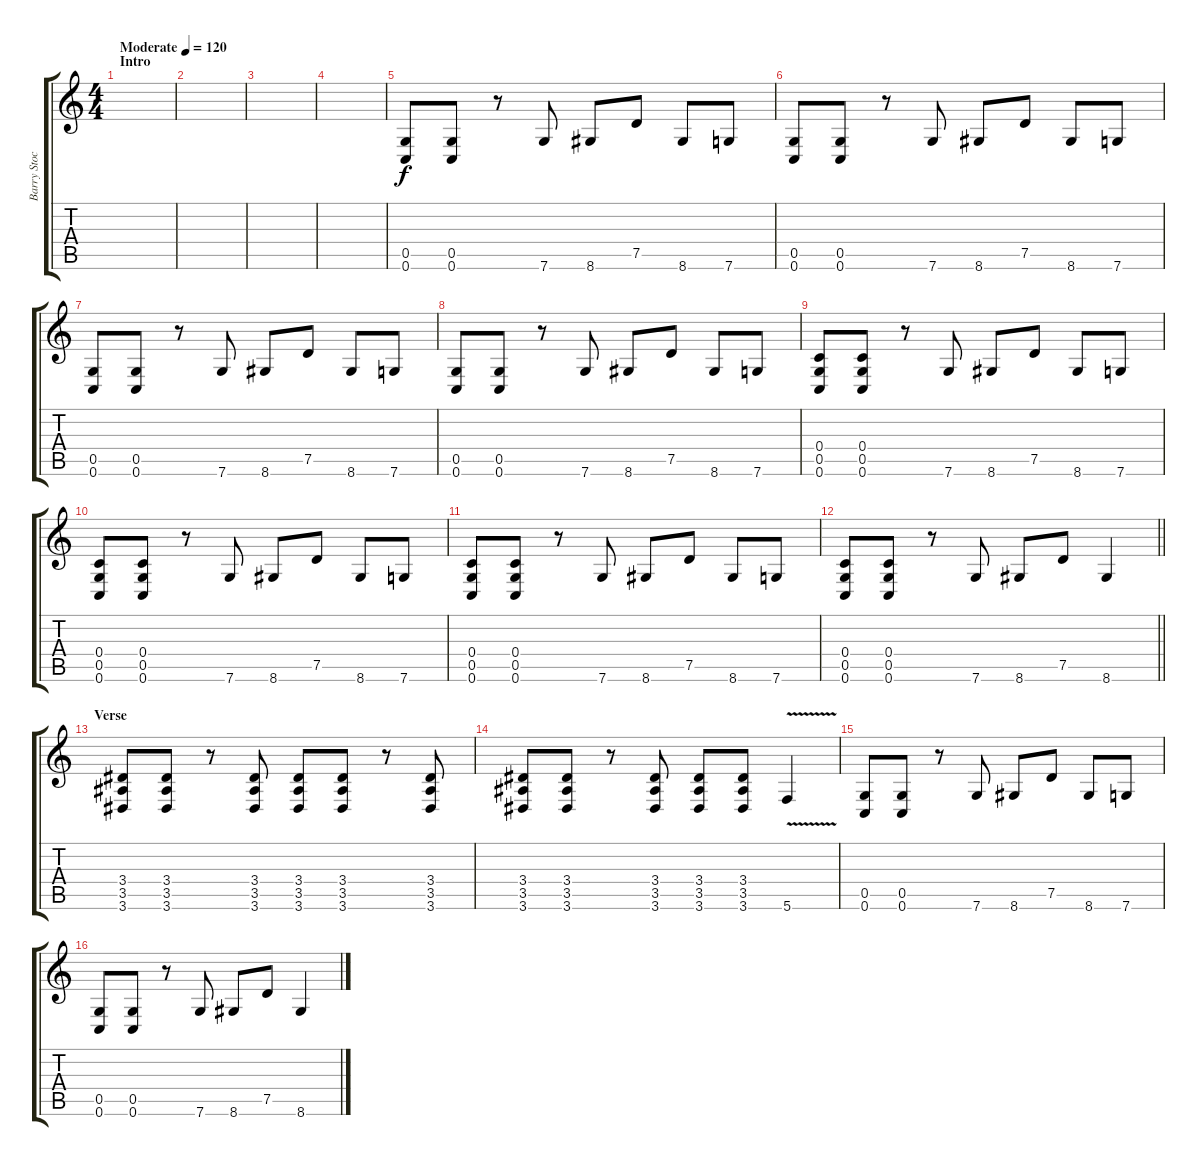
\track ("Barry Stock (Guitar 1)" "Barry Stoc") {instrument distortionguitar}
\staff {score tabs}
\tuning (D4 A3 F3 C3 G2 C2) {hide}
\ts (4 4)
\section ("" "Intro")
\tempo (120 "Moderate")
\clef g2
\ks c
|
|
|
|
(0.5 0.6).8 (0.5 0.6).8 r.8 7.6.8 8.6.8 7.5.8 8.6.8 7.6.8 |
(0.5 0.6).8 (0.5 0.6).8 r.8 7.6.8 8.6.8 7.5.8 8.6.8 7.6.8 |
(0.5 0.6).8 (0.5 0.6).8 r.8 7.6.8 8.6.8 7.5.8 8.6.8 7.6.8 |
(0.5 0.6).8 (0.5 0.6).8 r.8 7.6.8 8.6.8 7.5.8 8.6.8 7.6.8 |
(0.4 0.5 0.6).8 (0.4 0.5 0.6).8 r.8 7.6.8 8.6.8 7.5.8 8.6.8 7.6.8 |
(0.4 0.5 0.6).8 (0.4 0.5 0.6).8 r.8 7.6.8 8.6.8 7.5.8 8.6.8 7.6.8 |
(0.4 0.5 0.6).8 (0.4 0.5 0.6).8 r.8 7.6.8 8.6.8 7.5.8 8.6.8 7.6.8 |
\barLineRight lightlight
(0.4 0.5 0.6).8 (0.4 0.5 0.6).8 r.8 7.6.8 8.6.8 7.5.8 8.6.4 |
\section ("" "Verse")
(3.4 3.5 3.6).8 (3.4 3.5 3.6).8 r.8 (3.4 3.5 3.6).8 (3.4 3.5 3.6).8 (3.4 3.5 3.6).8 r.8 (3.4 3.5 3.6).8 |
(3.4 3.5 3.6).8 (3.4 3.5 3.6).8 r.8 (3.4 3.5 3.6).8 (3.4 3.5 3.6).8 (3.4 3.5 3.6).8 5.6{v}.4 |
(0.5 0.6).8 (0.5 0.6).8 r.8 7.6.8 8.6.8 7.5.8 8.6.8 7.6.8 |
(0.5 0.6).8 (0.5 0.6).8 r.8 7.6.8 8.6.8 7.5.8 8.6.4
